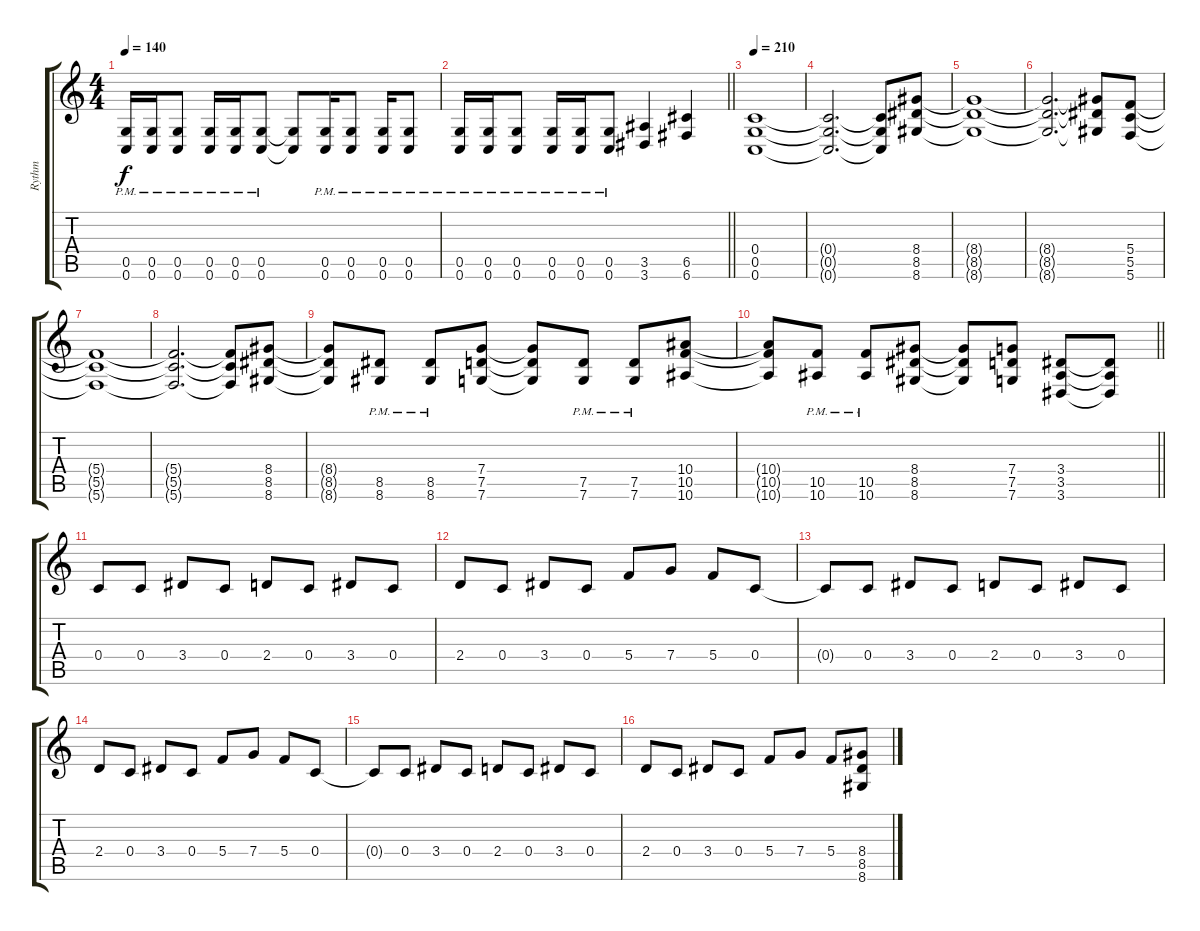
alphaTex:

\track ("Rythm" "Rythm") {instrument distortionguitar}
\staff {score tabs}
\tuning (D4 A3 F3 C3 G2 C2) {hide}
\ts (4 4)
\tempo 140
\clef g2
\ks c
(0.5{pm} 0.6{pm}).16{dy f} (0.5{pm} 0.6{pm}).16 (0.5{pm} 0.6{pm}).8 (0.5{pm} 0.6{pm}).16 (0.5{pm} 0.6{pm}).16 (0.5{pm} 0.6{pm}).8 (0.5{t} 0.6{t}).8 (0.5{pm} 0.6{pm}).16 (0.5{pm} 0.6{pm}).8 (0.5{pm} 0.6{pm}).16 (0.5{pm} 0.6{pm}).8 |
\barLineRight lightlight
(0.5{pm} 0.6{pm}).16 (0.5{pm} 0.6{pm}).16 (0.5{pm} 0.6{pm}).8 (0.5{pm} 0.6{pm}).16 (0.5{pm} 0.6{pm}).16 (0.5{pm} 0.6{pm}).8 (3.5 3.6).4 (6.5 6.6).4 |
\section ("" "")
\tempo 210
(0.4 0.5 0.6).1 |
(0.4{t} 0.5{t} 0.6{t}).2{d} (0.4{t} 0.5{t} 0.6{t}).8 (8.4 8.5 8.6).8 |
(8.4{t} 8.5{t} 8.6{t}).1 |
(8.4{t} 8.5{t} 8.6{t}).2{d} (8.4{t} 8.5{t} 8.6{t}).8 (5.4 5.5 5.6).8 |
(5.4{t} 5.5{t} 5.6{t}).1 |
(5.4{t} 5.5{t} 5.6{t}).2{d} (5.4{t} 5.5{t} 5.6{t}).8 (8.4 8.5 8.6).8 |
(8.4{t} 8.5{t} 8.6{t}).8 (8.5{pm} 8.6{pm}).8 (8.5{pm} 8.6{pm}).8 (7.4 7.5 7.6).8 (7.4{t} 7.5{t} 7.6{t}).8 (7.5{pm} 7.6{pm}).8 (7.5{pm} 7.6{pm}).8 (10.4 10.5 10.6).8 |
\barLineRight lightlight
(10.4{t} 10.5{t} 10.6{t}).8 (10.5{pm} 10.6{pm}).8 (10.5{pm} 10.6{pm}).8 (8.4 8.5 8.6).8 (8.4{t} 8.5{t} 8.6{t}).8 (7.4 7.5 7.6).8 (3.4 3.5 3.6).8 (3.4{t} 3.5{t} 3.6{t}).8 |
\section ("" "")
0.4.8 0.4.8 3.4.8 0.4.8 2.4.8 0.4.8 3.4.8 0.4.8 |
2.4.8 0.4.8 3.4.8 0.4.8 5.4.8 7.4.8 5.4.8 0.4.8 |
0.4{t}.8 0.4.8 3.4.8 0.4.8 2.4.8 0.4.8 3.4.8 0.4.8 |
2.4.8 0.4.8 3.4.8 0.4.8 5.4.8 7.4.8 5.4.8 0.4.8 |
0.4{t}.8 0.4.8 3.4.8 0.4.8 2.4.8 0.4.8 3.4.8 0.4.8 |
2.4.8 0.4.8 3.4.8 0.4.8 5.4.8 7.4.8 5.4.8 (8.4 8.5 8.6).8
